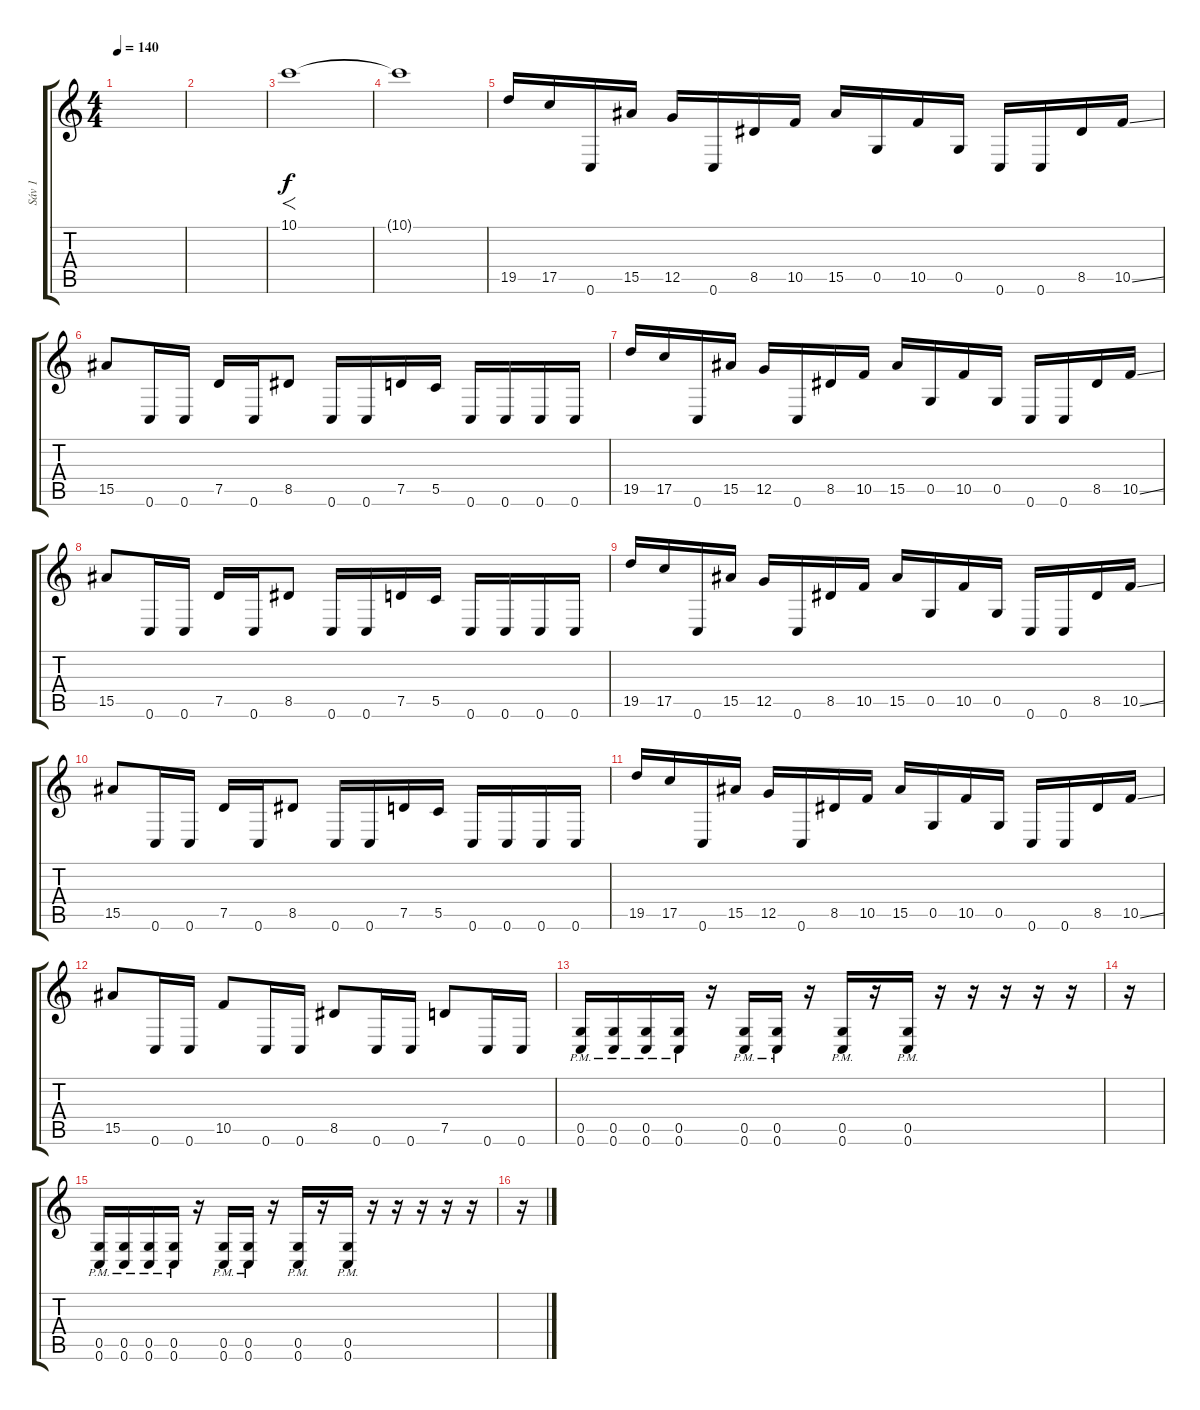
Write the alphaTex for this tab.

\track ("Sáv 1" "Sáv 1") {instrument distortionguitar}
\staff {score tabs}
\tuning (D4 A3 F3 C3 G2 C2) {hide}
\ts (4 4)
\tempo 140
\clef g2
\ks c
|
|
10.1.1{f} |
10.1{t}.1 |
19.5.16 17.5.16 0.6.16 15.5.16 12.5.16 0.6.16 8.5.16 10.5.16 15.5.16 0.5.16 10.5.16 0.5.16 0.6.16 0.6.16 8.5.16 10.5{ss}.16 |
15.5.8 0.6.16 0.6.16 7.5.16 0.6.16 8.5.8 0.6.16 0.6.16 7.5.16 5.5.16 0.6.16 0.6.16 0.6.16 0.6.16 |
19.5.16 17.5.16 0.6.16 15.5.16 12.5.16 0.6.16 8.5.16 10.5.16 15.5.16 0.5.16 10.5.16 0.5.16 0.6.16 0.6.16 8.5.16 10.5{ss}.16 |
15.5.8 0.6.16 0.6.16 7.5.16 0.6.16 8.5.8 0.6.16 0.6.16 7.5.16 5.5.16 0.6.16 0.6.16 0.6.16 0.6.16 |
19.5.16 17.5.16 0.6.16 15.5.16 12.5.16 0.6.16 8.5.16 10.5.16 15.5.16 0.5.16 10.5.16 0.5.16 0.6.16 0.6.16 8.5.16 10.5{ss}.16 |
15.5.8 0.6.16 0.6.16 7.5.16 0.6.16 8.5.8 0.6.16 0.6.16 7.5.16 5.5.16 0.6.16 0.6.16 0.6.16 0.6.16 |
19.5.16 17.5.16 0.6.16 15.5.16 12.5.16 0.6.16 8.5.16 10.5.16 15.5.16 0.5.16 10.5.16 0.5.16 0.6.16 0.6.16 8.5.16 10.5{ss}.16 |
15.5.8 0.6.16 0.6.16 10.5.8 0.6.16 0.6.16 8.5.8 0.6.16 0.6.16 7.5.8 0.6.16 0.6.16 |
(0.5{pm} 0.6{pm}).16 (0.5{pm} 0.6{pm}).16 (0.5{pm} 0.6{pm}).16 (0.5{pm} 0.6{pm}).16 r.16 (0.5{pm} 0.6{pm}).16 (0.5{pm} 0.6{pm}).16 r.16 (0.5{pm} 0.6{pm}).16 r.16 (0.5{pm} 0.6{pm}).16 r.16 r.16 r.16 r.16 r.16 |
r.16 |
(0.5{pm} 0.6{pm}).16 (0.5{pm} 0.6{pm}).16 (0.5{pm} 0.6{pm}).16 (0.5{pm} 0.6{pm}).16 r.16 (0.5{pm} 0.6{pm}).16 (0.5{pm} 0.6{pm}).16 r.16 (0.5{pm} 0.6{pm}).16 r.16 (0.5{pm} 0.6{pm}).16 r.16 r.16 r.16 r.16 r.16 |
r.16
